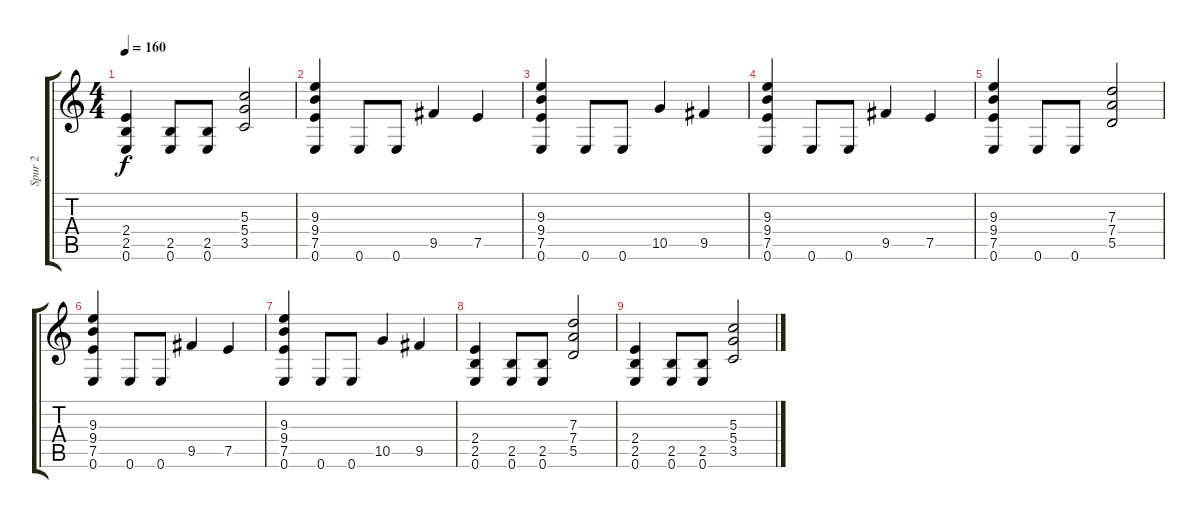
\track ("Spur 2" "Spur 2") {instrument distortionguitar}
\staff {score tabs}
\tuning (E4 B3 G3 D3 A2 E2) {hide}
\ts (4 4)
\tempo 160
\clef g2
\ks c
(2.4 2.5 0.6).4{dy f} (2.5 0.6).8 (2.5 0.6).8 (5.3 5.4 3.5).2 |
(9.3 9.4 7.5 0.6).4 0.6.8 0.6.8 9.5.4 7.5.4 |
(9.3 9.4 7.5 0.6).4 0.6.8 0.6.8 10.5.4 9.5.4 |
(9.3 9.4 7.5 0.6).4 0.6.8 0.6.8 9.5.4 7.5.4 |
(9.3 9.4 7.5 0.6).4 0.6.8 0.6.8 (7.3 7.4 5.5).2 |
(9.3 9.4 7.5 0.6).4 0.6.8 0.6.8 9.5.4 7.5.4 |
(9.3 9.4 7.5 0.6).4 0.6.8 0.6.8 10.5.4 9.5.4 |
(2.4 2.5 0.6).4 (2.5 0.6).8 (2.5 0.6).8 (7.3 7.4 5.5).2 |
(2.4 2.5 0.6).4 (2.5 0.6).8 (2.5 0.6).8 (5.3 5.4 3.5).2
